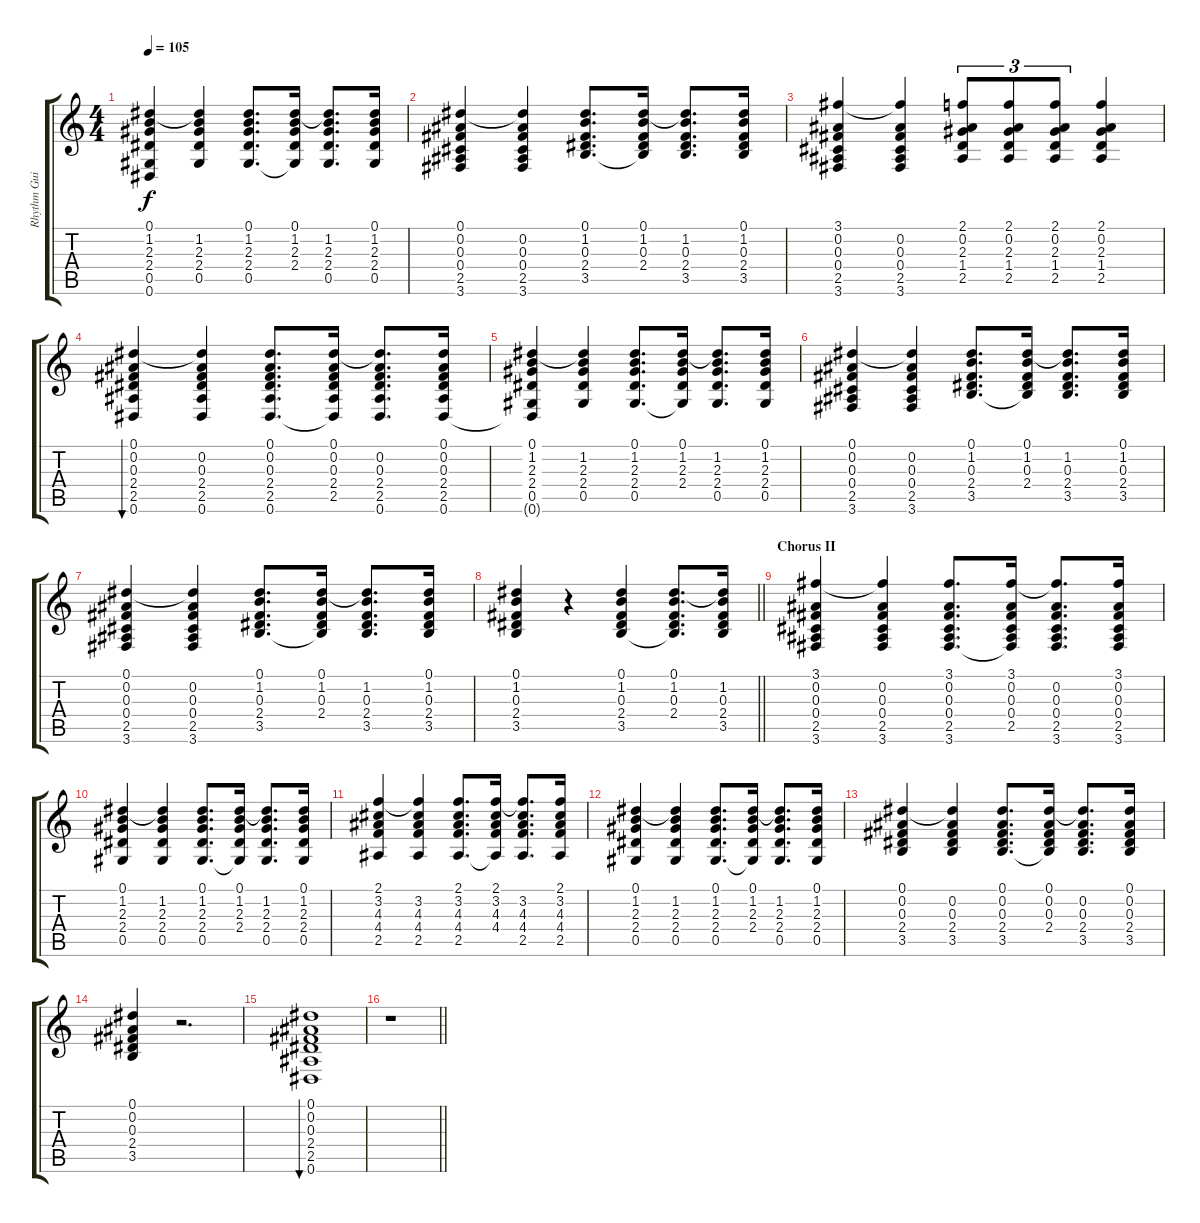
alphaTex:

\track ("Rhythm Guitar" "Rhythm Gui") {instrument acousticguitarsteel}
\staff {score tabs}
\tuning (Eb4 Bb3 Gb3 Db3 Ab2 Eb2) {hide}
\ts (4 4)
\tempo 105
\clef g2
\ks c
(0.1 1.2 2.3 2.4 0.5 0.6{t}).4{dy f} (0.1{t} 1.2 2.3 2.4 0.5).4 (0.1 1.2 2.3 2.4 0.5).8{d} (0.1 1.2 2.3 2.4 0.5{t}).16 (0.1{t} 1.2 2.3 2.4 0.5).8{d} (0.1 1.2 2.3 2.4 0.5).16 |
(0.1 0.2 0.3 0.4 2.5 3.6).4 (0.1{t} 0.2 0.3 0.4 2.5 3.6).4 (0.1 1.2 0.3 2.4 3.5).8{d} (0.1 1.2 0.3 2.4 3.5{t}).16 (0.1{t} 1.2 0.3 2.4 3.5).8{d} (0.1 1.2 0.3 2.4 3.5).16 |
(3.1 0.2 0.3 0.4 2.5 3.6).4 (3.1{t} 0.2 0.3 0.4 2.5 3.6).4 (2.1 0.2 2.3 1.4 2.5).8{tu (3 2)} (2.1 0.2 2.3 1.4 2.5).8{tu (3 2)} (2.1 0.2 2.3 1.4 2.5).8{tu (3 2)} (2.1 0.2 2.3 1.4 2.5).4 |
(0.1 0.2 0.3 2.4 2.5 0.6).4{bu 120} (0.1{t} 0.2 0.3 2.4 2.5 0.6).4 (0.1 0.2 0.3 2.4 2.5 0.6).8{d} (0.1 0.2 0.3 2.4 2.5 0.6{t}).16 (0.1{t} 0.2 0.3 2.4 2.5 0.6).8{d} (0.1 0.2 0.3 2.4 2.5 0.6).16 |
(0.1 1.2 2.3 2.4 0.5 0.6{t}).4 (0.1{t} 1.2 2.3 2.4 0.5).4 (0.1 1.2 2.3 2.4 0.5).8{d} (0.1 1.2 2.3 2.4 0.5{t}).16 (0.1{t} 1.2 2.3 2.4 0.5).8{d} (0.1 1.2 2.3 2.4 0.5).16 |
(0.1 0.2 0.3 0.4 2.5 3.6).4 (0.1{t} 0.2 0.3 0.4 2.5 3.6).4 (0.1 1.2 0.3 2.4 3.5).8{d} (0.1 1.2 0.3 2.4 3.5{t}).16 (0.1{t} 1.2 0.3 2.4 3.5).8{d} (0.1 1.2 0.3 2.4 3.5).16 |
(0.1 0.2 0.3 0.4 2.5 3.6).4 (0.1{t} 0.2 0.3 0.4 2.5 3.6).4 (0.1 1.2 0.3 2.4 3.5).8{d} (0.1 1.2 0.3 2.4 3.5{t}).16 (0.1{t} 1.2 0.3 2.4 3.5).8{d} (0.1 1.2 0.3 2.4 3.5).16 |
\barLineRight lightlight
(0.1 1.2 0.3 2.4 3.5).4 r.4 (0.1 1.2 0.3 2.4 3.5).4 (0.1 1.2 0.3 2.4 3.5{t}).8{d} (0.1{t} 1.2 0.3 2.4 3.5).16 |
\section ("" "Chorus II")
(3.1 0.2 0.3 0.4 2.5 3.6).4 (3.1{t} 0.2 0.3 0.4 2.5 3.6).4 (3.1 0.2 0.3 0.4 2.5 3.6).8{d} (3.1 0.2 0.3 0.4 2.5 3.6{t}).16 (3.1{t} 0.2 0.3 0.4 2.5 3.6).8{d} (3.1 0.2 0.3 0.4 2.5 3.6).16 |
(0.1 1.2 2.3 2.4 0.5).4 (0.1{t} 1.2 2.3 2.4 0.5).4 (0.1 1.2 2.3 2.4 0.5).8{d} (0.1 1.2 2.3 2.4 0.5{t}).16 (0.1{t} 1.2 2.3 2.4 0.5).8{d} (0.1 1.2 2.3 2.4 0.5).16 |
(2.1 3.2 4.3 4.4 2.5).4 (2.1{t} 3.2 4.3 4.4 2.5).4 (2.1 3.2 4.3 4.4 2.5).8{d} (2.1 3.2 4.3 4.4 2.5{t}).16 (2.1{t} 3.2 4.3 4.4 2.5).8{d} (2.1 3.2 4.3 4.4 2.5).16 |
(0.1 1.2 2.3 2.4 0.5).4 (0.1{t} 1.2 2.3 2.4 0.5).4 (0.1 1.2 2.3 2.4 0.5).8{d} (0.1 1.2 2.3 2.4 0.5{t}).16 (0.1{t} 1.2 2.3 2.4 0.5).8{d} (0.1 1.2 2.3 2.4 0.5).16 |
(0.1 0.2 0.3 2.4 3.5).4 (0.1{t} 0.2 0.3 2.4 3.5).4 (0.1 0.2 0.3 2.4 3.5).8{d} (0.1 0.2 0.3 2.4 3.5{t}).16 (0.1{t} 0.2 0.3 2.4 3.5).8{d} (0.1 0.2 0.3 2.4 3.5).16 |
(0.1 0.2 0.3 2.4 3.5).4 r.2{d} |
(0.1 0.2 0.3 2.4 2.5 0.6).1{bu 240} |
\barLineRight lightlight
r.1
